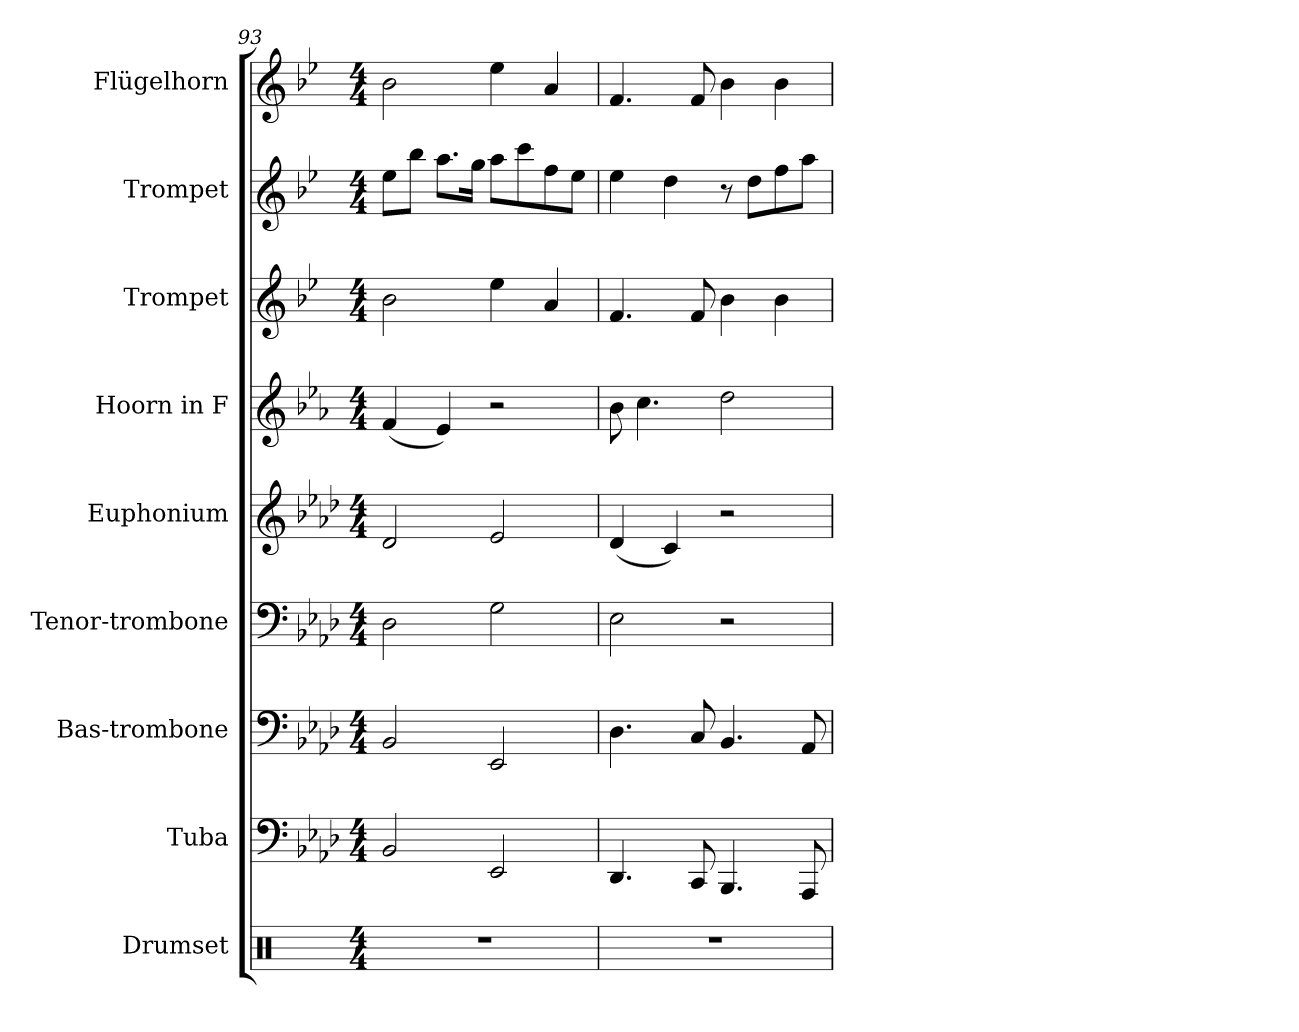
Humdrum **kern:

**kern	**kern	**kern	**kern	**kern	**kern	**kern	**kern	**kern
*part9	*part8	*part7	*part6	*part5	*part4	*part3	*part2	*part1
*staff9	*staff8	*staff7	*staff6	*staff5	*staff4	*staff3	*staff2	*staff1
*I"Drumset	*I"Tuba	*I"Bas-trombone	*I"Tenor-trombone	*I"Euphonium	*I"Hoorn in F	*I"Trompet	*I"Trompet	*I"Flügelhorn
*I'Drs.	*I'Tba.	*I'Bs. Tbn.	*I'T. Tbn.	*I'Euph.	*	*I'Tpt.	*I'Tpt.	*I'Flghn.
*clefX	*clefF4	*clefF4	*clefF4	*clefG2	*clefG2	*clefG2	*clefG2	*clefG2
*	*	*	*	*ITrd8c14	*ITrd4c7	*ITrd1c2	*ITrd1c2	*ITrd1c2
*k[]	*k[b-e-a-d-]	*k[b-e-a-d-]	*k[b-e-a-d-]	*k[b-e-a-d-]	*k[b-e-a-d-]	*k[b-e-a-d-]	*k[b-e-a-d-]	*k[b-e-a-d-]
*M4/4	*M4/4	*M4/4	*M4/4	*M4/4	*M4/4	*M4/4	*M4/4	*M4/4
=93	=93	=93	=93	=93	=93	=93	=93	=93
1r	2BB-/	2BB-/	2D-\	2D-/	(4B-/	2a-\	8dd-\L	2a-\
.	.	.	.	.	.	.	8aa-\J	.
.	.	.	.	.	4A-/)	.	8.gg\L	.
.	.	.	.	.	.	.	16ff\Jk	.
.	2EE-/	2EE-/	2G\	2E-/	2r	4dd-\	8gg\L	4dd-\
.	.	.	.	.	.	.	8bb-\	.
.	.	.	.	.	.	4g/	8ee-\	4g/
.	.	.	.	.	.	.	8dd-\J	.
=94	=94	=94	=94	=94	=94	=94	=94	=94
1r	4.DD-/	4.D-\	2E-\	(4D-/	8e-\	4.e-/	4dd-\	4.e-/
.	.	.	.	.	4.f\	.	.	.
.	.	.	.	4C/)	.	.	4cc\	.
.	8CC/	8C/	.	.	.	8e-/	.	8e-/
.	4.BBB-/	4.BB-/	2r	2r	2g\	4a-\	8r	4a-\
.	.	.	.	.	.	.	8cc\L	.
.	.	.	.	.	.	4a-\	8ee-\	4a-\
.	8AAA-/	8AA-/	.	.	.	.	8gg\J	.
=	=	=	=	=	=	=	=	=
*-	*-	*-	*-	*-	*-	*-	*-	*-
